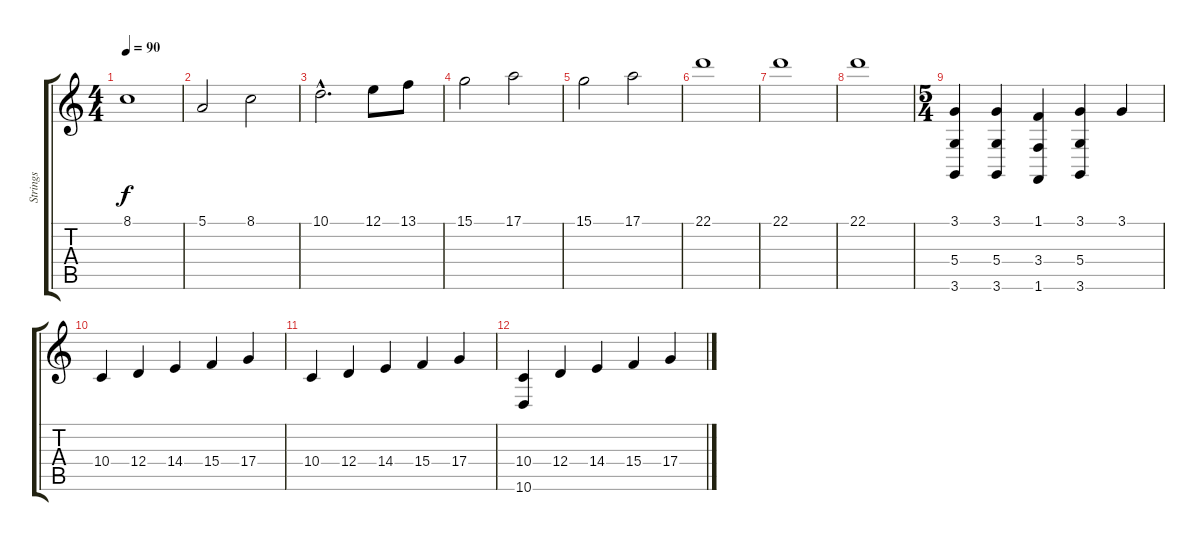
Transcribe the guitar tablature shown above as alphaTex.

\track ("Strings" "Strings") {instrument synthvoice}
\staff {score tabs}
\tuning (E4 B3 G3 D3 A2 E2) {hide}
\ts (4 4)
\tempo 90
\clef g2
\ks c
8.1.1{dy f instrument synthvoice} |
5.1.2 8.1.2 |
10.1{hac}.2{d} 12.1.8 13.1.8 |
15.1.2 17.1.2 |
15.1.2 17.1.2 |
22.1.1 |
22.1.1 |
22.1.1 |
\ts (5 4)
(3.1 5.4 3.6).4 (3.1 5.4 3.6).4 (1.1 3.4 1.6).4 (3.1 5.4 3.6).4 3.1.4 |
10.4.4 12.4.4 14.4.4 15.4.4 17.4.4 |
10.4.4 12.4.4 14.4.4 15.4.4 17.4.4 |
(10.4 10.6).4 12.4.4 14.4.4 15.4.4 17.4.4
